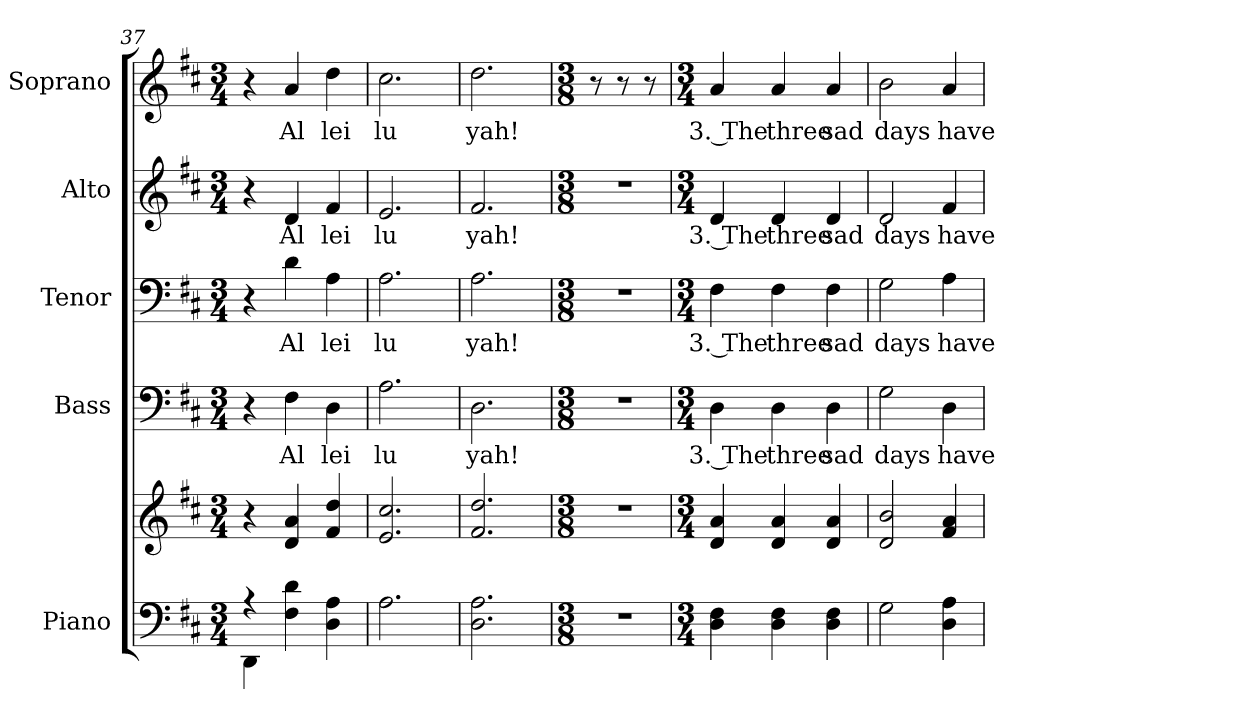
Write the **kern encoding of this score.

**kern	**kern	**kern	**text	**kern	**text	**kern	**text	**kern	**text
*part5	*part5	*part4	*part4	*part3	*part3	*part2	*part2	*part1	*part1
*staff6	*staff5	*staff4	*staff4	*staff3	*staff3	*staff2	*staff2	*staff1	*staff1
*I"Piano	*	*I"Bass	*	*I"Tenor	*	*I"Alto	*	*I"Soprano	*
*I'Pno.	*	*I'B.	*	*I'T.	*	*I'A.	*	*I'S.	*
*clefF4	*clefG2	*clefF4	*	*clefF4	*	*clefG2	*	*clefG2	*
*k[f#c#]	*k[f#c#]	*k[f#c#]	*	*k[f#c#]	*	*k[f#c#]	*	*k[f#c#]	*
*D:	*D:	*D:	*	*D:	*	*D:	*	*D:	*
*M3/4	*M3/4	*M3/4	*	*M3/4	*	*M3/4	*	*M3/4	*
=37	=37	=37	=37	=37	=37	=37	=37	=37	=37
*^	*	*	*	*	*	*	*	*	*
4r	4DDi\	4r	4r	.	4r	.	4r	.	4r	.
!	!	!	!	!LO:LY:b:color=#000000	!	!	!	!	!	!
!	!	!	!	!	!	!LO:LY:b:color=#000000	!	!	!	!
!	!	!	!	!	!	!	!	!LO:LY:b:color=#000000	!	!
!	!	!	!	!	!	!	!	!	!	!LO:LY:b:color=#000000
4F#i\ 4di	4ryy	4di/ 4ai	4F#i\	Al	4di\	Al	4di/	Al	4ai/	Al
!	!	!	!	!LO:LY:b:color=#000000	!	!	!	!	!	!
!	!	!	!	!	!	!LO:LY:b:color=#000000	!	!	!	!
!	!	!	!	!	!	!	!	!LO:LY:b:color=#000000	!	!
!	!	!	!	!	!	!	!	!	!	!LO:LY:b:color=#000000
4Di\ 4Ai	4ryy	4f#i/ 4ddi	4Di\	lei	4Ai\	lei	4f#i/	lei	4ddi\	lei
*v	*v	*	*	*	*	*	*	*	*	*
=38	=38	=38	=38	=38	=38	=38	=38	=38	=38
*^	*	*	*	*	*	*	*	*	*
!	!	!	!	!LO:LY:b:color=#000000	!	!	!	!	!	!
*v	*v	*	*	*	*	*	*	*	*	*
*^	*	*	*	*	*	*	*	*	*
!	!	!	!	!	!	!LO:LY:b:color=#000000	!	!	!	!
*v	*v	*	*	*	*	*	*	*	*	*
*^	*	*	*	*	*	*	*	*	*
!	!	!	!	!	!	!	!	!LO:LY:b:color=#000000	!	!
*v	*v	*	*	*	*	*	*	*	*	*
*^	*	*	*	*	*	*	*	*	*
!	!	!	!	!	!	!	!	!	!	!LO:LY:b:color=#000000
*v	*v	*	*	*	*	*	*	*	*	*
2.Ai\	2.ei/ 2.cc#i	2.Ai\	lu	2.Ai\	lu	2.ei/	lu	2.cc#i\	lu
!!LO:PB:g=z
=39	=39	=39	=39	=39	=39	=39	=39	=39	=39
!	!	!	!LO:LY:b:color=#000000	!	!	!	!	!	!
!	!	!	!	!	!LO:LY:b:color=#000000	!	!	!	!
!	!	!	!	!	!	!	!LO:LY:b:color=#000000	!	!
!	!	!	!	!	!	!	!	!	!LO:LY:b:color=#000000
2.Di\ 2.Ai	2.f#i/ 2.ddi	2.Di\	yah!	2.Ai\	yah!	2.f#i/	yah!	2.ddi\	yah!
=40	=40	=40	=40	=40	=40	=40	=40	=40	=40
*M3/8	*M3/8	*M3/8	*	*M3/8	*	*M3/8	*	*M3/8	*
!LO:N:vis=1	!LO:N:vis=1	!LO:N:vis=1	!	!LO:N:vis=1	!	!LO:N:vis=1	!	!	!
4.r	4.r	4.r	.	4.r	.	4.r	.	8r	.
.	.	.	.	.	.	.	.	8r	.
.	.	.	.	.	.	.	.	8r	.
=41	=41	=41	=41	=41	=41	=41	=41	=41	=41
*M3/4	*M3/4	*M3/4	*	*M3/4	*	*M3/4	*	*M3/4	*
!	!	!	!LO:LY:b:color=#000000	!	!	!	!	!	!
!	!	!	!	!	!LO:LY:b:color=#000000	!	!	!	!
!	!	!	!	!	!	!	!LO:LY:b:color=#000000	!	!
!	!	!	!	!	!	!	!	!	!LO:LY:b:color=#000000
4Di\ 4F#i	4di/ 4ai	4Di\	3. The	4F#i\	3. The	4di/	3. The	4ai/	3. The
!	!	!	!LO:LY:b:color=#000000	!	!	!	!	!	!
!	!	!	!	!	!LO:LY:b:color=#000000	!	!	!	!
!	!	!	!	!	!	!	!LO:LY:b:color=#000000	!	!
!	!	!	!	!	!	!	!	!	!LO:LY:b:color=#000000
4Di\ 4F#i	4di/ 4ai	4Di\	three	4F#i\	three	4di/	three	4ai/	three
!	!	!	!LO:LY:b:color=#000000	!	!	!	!	!	!
!	!	!	!	!	!LO:LY:b:color=#000000	!	!	!	!
!	!	!	!	!	!	!	!LO:LY:b:color=#000000	!	!
!	!	!	!	!	!	!	!	!	!LO:LY:b:color=#000000
4Di\ 4F#i	4di/ 4ai	4Di\	sad	4F#i\	sad	4di/	sad	4ai/	sad
!!LO:PB:g=z
=42	=42	=42	=42	=42	=42	=42	=42	=42	=42
!	!	!	!LO:LY:b:color=#000000	!	!	!	!	!	!
!	!	!	!	!	!LO:LY:b:color=#000000	!	!	!	!
!	!	!	!	!	!	!	!LO:LY:b:color=#000000	!	!
!	!	!	!	!	!	!	!	!	!LO:LY:b:color=#000000
2Gi\	2di/ 2bi	2Gi\	days	2Gi\	days	2di/	days	2bi\	days
!	!	!	!LO:LY:b:color=#000000	!	!	!	!	!	!
!	!	!	!	!	!LO:LY:b:color=#000000	!	!	!	!
!	!	!	!	!	!	!	!LO:LY:b:color=#000000	!	!
!	!	!	!	!	!	!	!	!	!LO:LY:b:color=#000000
4Di\ 4Ai	4f#i/ 4ai	4Di\	have	4Ai\	have	4f#i/	have	4ai/	have
=	=	=	=	=	=	=	=	=	=
*-	*-	*-	*-	*-	*-	*-	*-	*-	*-
